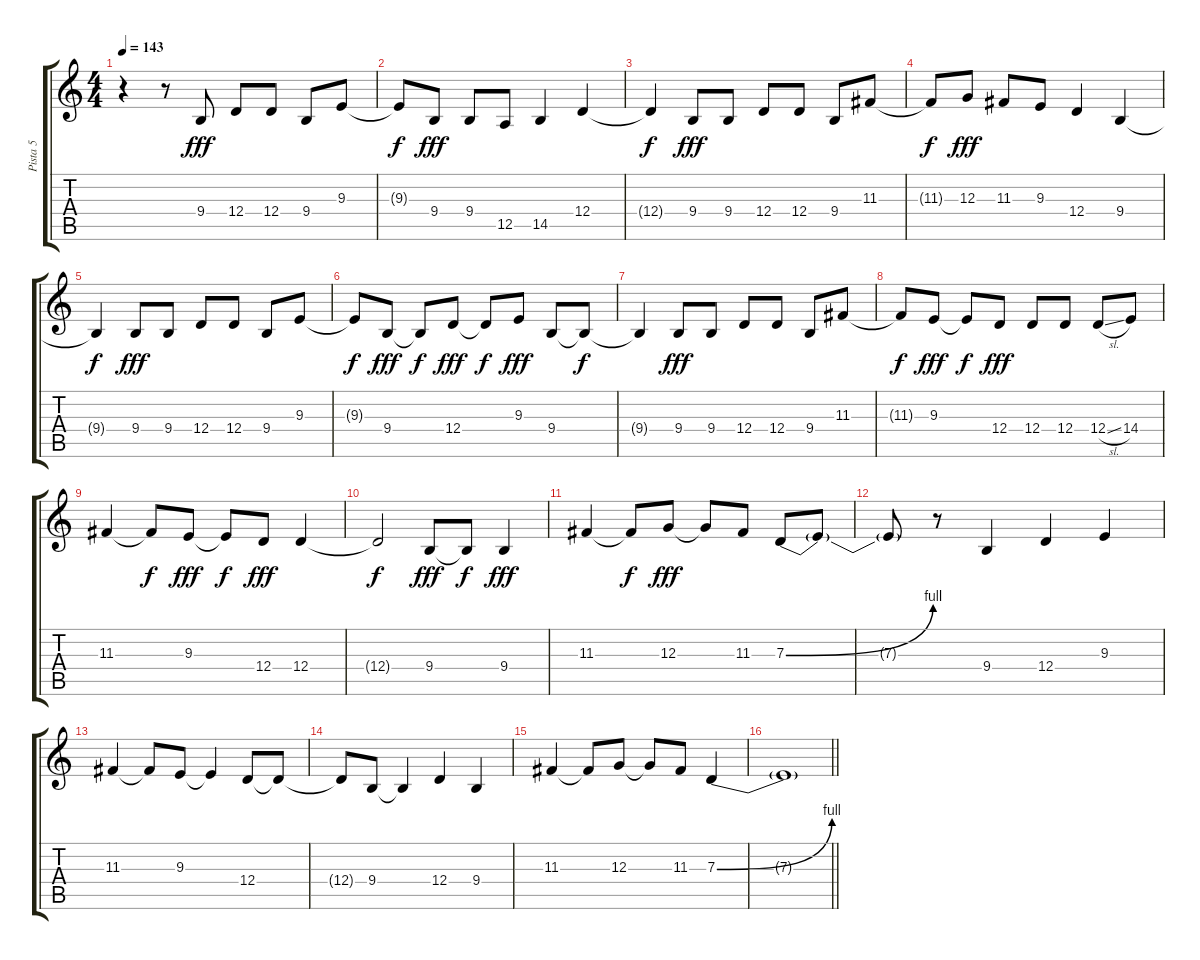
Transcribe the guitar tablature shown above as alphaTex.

\track ("Pista 5" "Pista 5") {instrument viola}
\staff {score tabs}
\tuning (E4 B3 G3 D3 A2 E2) {hide}
\ts (4 4)
\tempo 143
\clef g2
\ks c
r.4{dy f} r.8 9.4.8{dy fff} 12.4.8 12.4.8 9.4.8 9.3.8 |
9.3{t}.8{dy f} 9.4.8{dy fff} 9.4.8 12.5.8 14.5.4 12.4.4 |
12.4{t}.4{dy f} 9.4.8{dy fff} 9.4.8 12.4.8 12.4.8 9.4.8 11.3.8 |
11.3{t}.8{dy f} 12.3.8{dy fff} 11.3.8 9.3.8 12.4.4 9.4.4 |
9.4{t}.4{dy f} 9.4.8{dy fff} 9.4.8 12.4.8 12.4.8 9.4.8 9.3.8 |
9.3{t}.8{dy f} 9.4.8{dy fff} 9.4{t}.8{dy f} 12.4.8{dy fff} 12.4{t}.8{dy f} 9.3.8{dy fff} 9.4.8 9.4{t}.8{dy f} |
9.4{t}.4 9.4.8{dy fff} 9.4.8 12.4.8 12.4.8 9.4.8 11.3.8 |
11.3{t}.8{dy f} 9.3.8{dy fff} 9.3{t}.8{dy f} 12.4.8{dy fff} 12.4.8 12.4.8 12.4{sl}.8 14.4.8 |
11.3.4 11.3{t}.8{dy f} 9.3.8{dy fff} 9.3{t}.8{dy f} 12.4.8{dy fff} 12.4.4 |
12.4{t}.2{dy f} 9.4.8{dy fff} 9.4{t}.8{dy f} 9.4.4{dy fff} |
11.3.4 11.3{t}.8{dy f} 12.3.8{dy fff} 12.3{t}.8 11.3.8 7.3{be (bend 0 0 60 4)}.8 7.3{t}.8 |
7.3{t}.8 r.8 9.4.4 12.4.4 9.3.4 |
11.3.4 11.3{t}.8 9.3.8 9.3{t}.4 12.4.8 12.4{t}.8 |
12.4{t}.8 9.4.8 9.4{t}.4 12.4.4 9.4.4 |
11.3.4 11.3{t}.8 12.3.8 12.3{t}.8 11.3.8 7.3{be (bend 0 0 60 4)}.4 |
\barLineRight lightlight
7.3{t}.1
